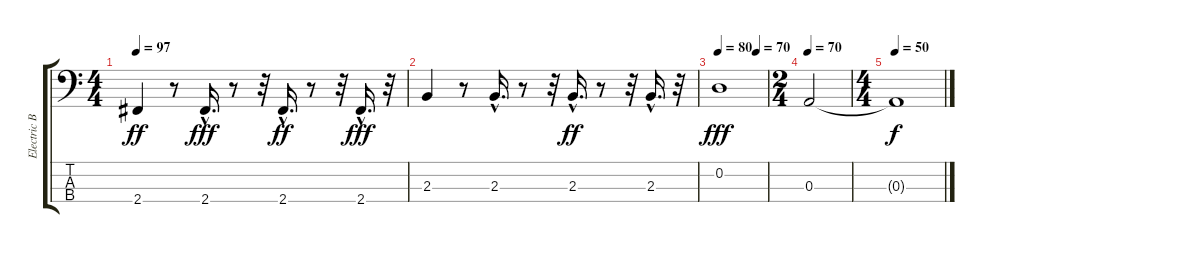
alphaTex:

\track ("Electric Bass" "Electric B") {instrument electricbasspick}
\staff {score tabs}
\tuning (G2 D2 A1 E1) {hide}
\ts (4 4)
\tempo 97
\clef f4
\ks c
2.4.4{dy ff} r.8 2.4{hac}.16{d dy fff} r.8 r.32 2.4{hac}.16{d dy ff} r.8 r.32 2.4{hac}.16{d dy fff} r.32 |
2.3.4 r.8 2.3{hac}.16{d} r.8 r.32 2.3{hac}.16{d dy ff} r.8 r.32 2.3{hac}.16{d} r.32 |
\tempo 80
\tempo (70 0.78125)
0.2.1{dy fff} |
\ts (2 4)
\tempo 70
0.3.2 |
\ts (4 4)
\tempo 50
0.3{t}.1{dy f}
